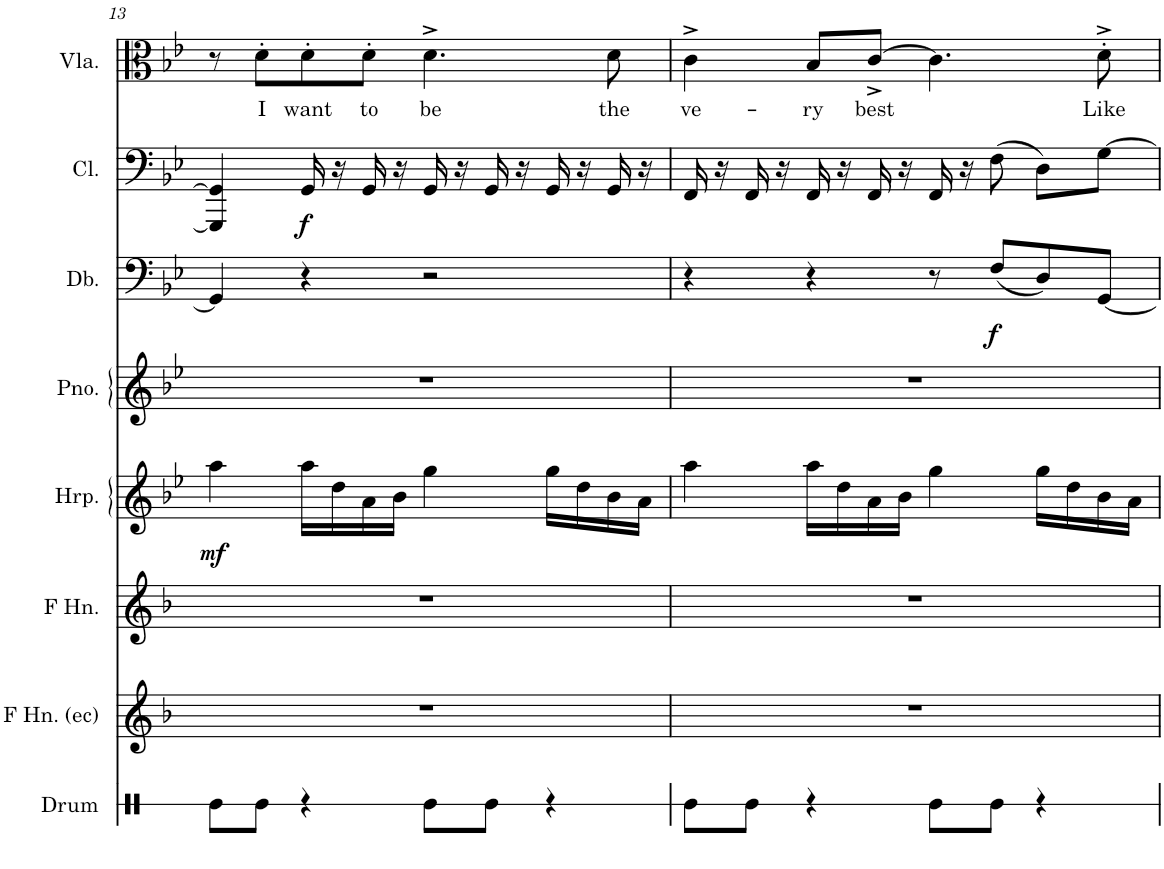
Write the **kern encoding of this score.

**kern	**kern	**kern	**kern	**dynam	**kern	**kern	**dynam	**kern	**dynam	**kern	**text
*part8	*part7	*part6	*part5	*part5	*part4	*part3	*part3	*part2	*part2	*part1	*part1
*staff8	*staff7	*staff6	*staff5	*staff5	*staff4	*staff3	*staff3	*staff2	*staff2	*staff1	*staff1
*I"Bass Drum	*I"French Horn (echo)	*I"French Horn	*I"Harp	*	*I"Piano	*I"Double Bass	*	*I"Cello	*	*I"Viola	*
*I'Drum	*I'F Hn. (ec)	*I'F Hn.	*I'Hrp.	*	*I'Pno.	*I'Db.	*	*I'Cl.	*	*I'Vla.	*
!!LO:PB:g=z
*clefX	*clefG2	*clefG2	*clefG2	*	*clefG2	*clefF4	*	*clefF4	*	*clefC3	*
*	*Trd4c7	*Trd4c7	*	*	*	*Trd7c12	*	*	*	*	*
*k[]	*k[b-]	*k[b-]	*k[b-e-]	*	*k[b-e-]	*k[b-e-]	*	*k[b-e-]	*	*k[b-e-]	*
*M4/4	*M4/4	*M4/4	*M4/4	*	*M4/4	*M4/4	*	*M4/4	*	*M4/4	*
=13	=13	=13	=13	=13	=13	=13	=13	=13	=13	=13	=13
!	!	!	!	!LO:DY:b	!	!	!	!	!	!	!
8Re\L	1r	1r	4aa\	mf	1r	4GG/]	.	4GGG/] 4GG/]	.	8r	.
!	!	!	!	!	!	!	!	!	!	!	!LO:LY:b
8Re\J	.	.	.	.	.	.	.	.	.	8d'\L	I
!	!	!	!	!	!	!	!	!	!LO:DY:b	!	!LO:LY:b
4r	.	.	16aa\LL	.	.	4r	.	16GG/	f	8d'\	want
.	.	.	16dd\	.	.	.	.	16r	.	.	.
!	!	!	!	!	!	!	!	!	!	!	!LO:LY:b
.	.	.	16a\	.	.	.	.	16GG/	.	8d'\J	to
.	.	.	16b-\JJ	.	.	.	.	16r	.	.	.
!	!	!	!	!	!	!	!	!	!	!	!LO:LY:b
8Re\L	.	.	4gg\	.	.	2r	.	16GG/	.	4.d^\	be
.	.	.	.	.	.	.	.	16r	.	.	.
8Re\J	.	.	.	.	.	.	.	16GG/	.	.	.
.	.	.	.	.	.	.	.	16r	.	.	.
4r	.	.	16gg\LL	.	.	.	.	16GG/	.	.	.
.	.	.	16dd\	.	.	.	.	16r	.	.	.
!	!	!	!	!	!	!	!	!	!	!	!LO:LY:b
.	.	.	16b-\	.	.	.	.	16GG/	.	8d\	the
.	.	.	16a\JJ	.	.	.	.	16r	.	.	.
=14	=14	=14	=14	=14	=14	=14	=14	=14	=14	=14	=14
!	!	!	!	!	!	!	!	!	!	!	!LO:LY:b
8Re\L	1r	1r	4aa\	.	1r	4r	.	16FF/	.	4c^\	ve-
.	.	.	.	.	.	.	.	16r	.	.	.
8Re\J	.	.	.	.	.	.	.	16FF/	.	.	.
.	.	.	.	.	.	.	.	16r	.	.	.
!	!	!	!	!	!	!	!	!	!	!	!LO:LY:b
4r	.	.	16aa\LL	.	.	4r	.	16FF/	.	8B-/L	-ry
.	.	.	16dd\	.	.	.	.	16r	.	.	.
!	!	!	!	!	!	!	!	!	!	!	!LO:LY:b
.	.	.	16a\	.	.	.	.	16FF/	.	[8c^/J	best
.	.	.	16b-\JJ	.	.	.	.	16r	.	.	.
8Re\L	.	.	4gg\	.	.	8r	.	16FF/	.	4.c\]	.
.	.	.	.	.	.	.	.	16r	.	.	.
!	!	!	!	!	!	!	!LO:DY:b	!	!	!	!
8Re\J	.	.	.	.	.	(8F/L	f	(8F\	.	.	.
4r	.	.	16gg\LL	.	.	8D/)	.	8D\L)	.	.	.
.	.	.	16dd\	.	.	.	.	.	.	.	.
!	!	!	!	!	!	!	!	!	!	!	!LO:LY:b
.	.	.	16b-\	.	.	[8GG/J	.	[8G\J	.	8d'^\	Like
.	.	.	16a\JJ	.	.	.	.	.	.	.	.
=	=	=	=	=	=	=	=	=	=	=	=
*-	*-	*-	*-	*-	*-	*-	*-	*-	*-	*-	*-
